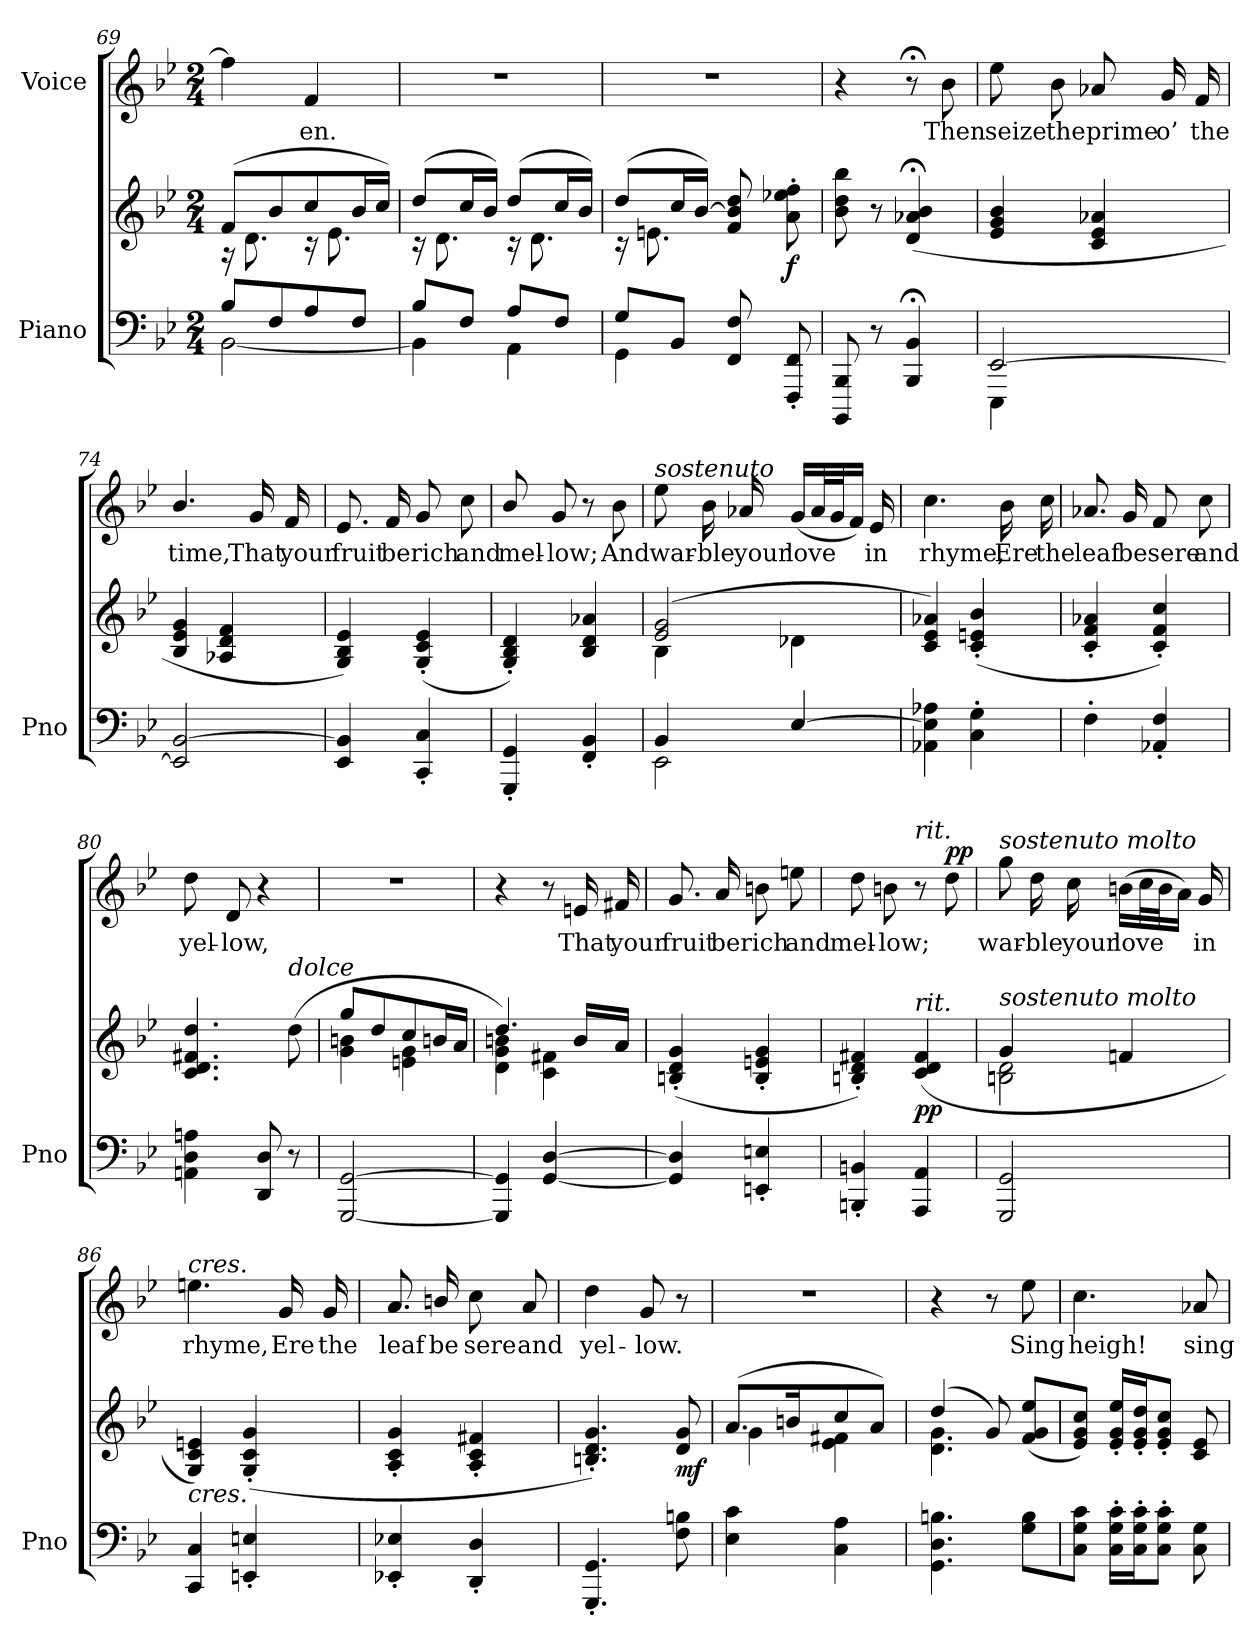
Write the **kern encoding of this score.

**kern	**kern	**dynam	**kern	**text	**dynam
*part2	*part2	*part2	*part1	*part1	*part1
*staff3	*staff2	*staff2/3	*staff1	*staff1	*staff1
*I"Piano	*	*	*I"Voice	*	*
*I'Pno	*	*	*	*	*
*clefF4	*clefG2	*	*clefG2	*	*
*k[b-e-]	*k[b-e-]	*	*k[b-e-]	*	*
*M2/4	*M2/4	*	*M2/4	*	*
=69	=69	=69	=69	=69	=69
*^	*^	*	*	*	*
8B-/L	[2BB-\	(8f/L	16r	.	4ff\]	.	.
.	.	.	8.d\	.	.	.	.
8F/	.	8b-/	.	.	.	.	.
8A/	.	8cc/	16r	.	4f/	-en.	.
.	.	.	8.e-\	.	.	.	.
8F/J	.	16b-/L	.	.	.	.	.
.	.	16cc/JJ)	.	.	.	.	.
=70	=70	=70	=70	=70	=70	=70	=70
8B-/L	4BB-\]	(8dd/L	16r	.	2r	.	.
.	.	.	8.d\	.	.	.	.
8F/J	.	16cc/L	.	.	.	.	.
.	.	16b-/JJ)	.	.	.	.	.
8A/L	4AA\	(8dd/L	16r	.	.	.	.
.	.	.	8.d\	.	.	.	.
8F/J	.	16cc/L	.	.	.	.	.
.	.	16b-/JJ)	.	.	.	.	.
=71	=71	=71	=71	=71	=71	=71	=71
8G/L	4GG\	(8dd/L	16r	.	2r	.	.
.	.	.	8.en\	.	.	.	.
8BB-/J	.	16cc/L	.	.	.	.	.
.	.	[<16b-/JJ)	.	.	.	.	.
8FF/ 8F/	4ryy	8f/ 8b-/] 8dd/	4ryy	.	.	.	.
!	!	!	!	!LO:DY:b	!	!	!
8FFF/' 8FF/'	.	8a\' 8ee-X\' 8ff\'	.	f	.	.	.
*v	*v	*	*	*	*	*	*
*	*v	*v	*	*	*	*
=72	=72	=72	=72	=72	=72
8BBBB-/ 8BBB-/	8b-\ 8dd\ 8bb-\	.	4r	.	.
8r	8r	.	.	.	.
!	!	!LO:DY:b	!	!	!
!	!	!LO:DY:n=1:b	!	!	!
4BBB-/;< 4BB-/;<	(<4d/;< 4a-X/;< 4b-/;<	p other-dynamics	8r;<	.	.
!	!	!	!	!	!LO:DY:a
!	!	!	!	!	!LO:DY:n=1:a
.	.	.	8b-\	Then	p other-dynamics
=73	=73	=73	=73	=73	=73
*^	*	*	*	*	*
[2EE-/	4EEE-\	4e-/ 4g/ 4b-/	.	8ee-\	seize	.
.	.	.	.	8b-\	the	.
.	4ryy	4c/ 4e-/ 4a-X/	.	8a-X/	prime	.
.	.	.	.	16g/	o’	.
.	.	.	.	16f/	the	.
*v	*v	*	*	*	*	*
=74	=74	=74	=74	=74	=74
2EE-/] [2BB-/	4B-/ 4e-/ 4g/	.	4.b-/	time,	.
.	4A-X/ 4d/ 4f/	.	.	.	.
.	.	.	16g/	That	.
.	.	.	16f/	your	.
=75	=75	=75	=75	=75	=75
4EE-/ 4BB-/]	4G/ 4B-/ 4e-/)	.	8.e-/	fruit	.
.	.	.	16f/	be	.
4CC/' 4C/'	(4G/' 4c/' 4e-/'	.	8g/	rich	.
.	.	.	8cc\	and	.
=76	=76	=76	=76	=76	=76
4GGG/' 4GG/'	4G/' 4B-/' 4d/')	.	8b-/	mel-	.
.	.	.	8g/	-low;	.
4FF/' 4BB-/'	4B-/ 4d/ 4a-X/	.	8r	.	.
.	.	.	8b-\	And	.
=77	=77	=77	=77	=77	=77
*^	*^	*	*	*	*
!	!	!	!	!	!LO:TX:i:t=sostenuto	!	!
4BB-/	2EE-\	(2e-/ 2g/	4B-\	.	8ee-\	war-	.
.	.	.	.	.	16b-\	-ble	.
.	.	.	.	.	16a-X/	your	.
[4E-/	.	.	4d-X\	.	(16g/LL	love	.
.	.	.	.	.	32a-/L	.	.
.	.	.	.	.	32g/J	.	.
.	.	.	.	.	16f/JJ)	.	.
.	.	.	.	.	16e-/	in	.
*v	*v	*	*	*	*	*	*
*	*v	*v	*	*	*	*
=78	=78	=78	=78	=78	=78
4AA-X\ 4E-\] 4A-X\	4c/ 4e-/ 4a-X/)	.	4.cc\	rhyme,	.
4C\' 4G\'	(4c/' 4en/' 4b-/'	.	.	.	.
.	.	.	16b-\	Ere	.
.	.	.	16cc\	the	.
=79	=79	=79	=79	=79	=79
4F'\	4c/' 4f/' 4a-X/'	.	8.a-X/	leaf	.
.	.	.	16g/	be	.
4AA-X/' 4F/'	4c/' 4f/' 4cc/')	.	8f/	sere	.
.	.	.	8cc\	and	.
=80	=80	=80	=80	=80	=80
4AAn\ 4D\ 4An\	4.c/ 4.d/ 4.f#X/ 4.dd/	.	8dd\	yel-	.
.	.	.	8d/	-low,	.
8DD/ 8D/	.	.	4r	.	.
!	!LO:TX:i:t=dolce	!	!	!	!
8r	(8dd\	.	.	.	.
=81	=81	=81	=81	=81	=81
*	*^	*	*	*	*
[2GGG/ [2GG/	8gg/L	4g\ 4bn\	.	2r	.	.
.	8dd/	.	.	.	.	.
.	8cc/	4en\ 4g\	.	.	.	.
.	16bn/L	.	.	.	.	.
.	16a/JJ	.	.	.	.	.
=82	=82	=82	=82	=82	=82	=82
4GGG/] 4GG/]	4.dd/)	4d\ 4g\ 4bn\	.	4r	.	.
[4GG/ [4D/	.	4c\ 4f#X\	.	8r	.	.
.	16b/LL	.	.	16en/	That	.
.	16a/JJ	.	.	16f#X/	your	.
*	*v	*v	*	*	*	*
=83	=83	=83	=83	=83	=83
4GG/] 4D/]	(4Bn/' 4d/' 4g/'	.	8.g/	fruit	.
.	.	.	16a/	be	.
4EEn/' 4En/'	4B/' 4en/' 4g/'	.	8bn\	rich	.
.	.	.	8een\	and	.
=84	=84	=84	=84	=84	=84
4BBBn/' 4BBn/'	4Bn/' 4d/' 4f#X/')	.	8dd\	mel-	.
.	.	.	8bn\	-low;	.
!	!	!	!LO:TX:i:t=rit.	!	!
!	!LO:TX:i:t=rit.	!	!	!	!
!	!	!LO:DY:b	!	!	!
4AAA/ 4AA/	(4c/ 4d/ 4f#/	pp	8r	.	.
!	!	!	!	!	!LO:DY:a
.	.	.	8dd\	.	pp
=85	=85	=85	=85	=85	=85
*	*^	*	*	*	*
!	!	!	!	!LO:TX:i:t=sostenuto molto	!	!
!	!LO:TX:i:t=sostenuto molto	!	!	!	!	!
2GGG/ 2GG/	4g/	2Bn\ 2d\	.	8gg\	war-	.
.	.	.	.	16dd\	-ble	.
.	.	.	.	16cc\	your	.
.	4fn/	.	.	(16bn\LL	love	.
.	.	.	.	32cc\L	.	.
.	.	.	.	32b\J	.	.
.	.	.	.	16a\JJ)	.	.
.	.	.	.	16g/	in	.
*	*v	*v	*	*	*	*
=86	=86	=86	=86	=86	=86
!	!	!	!LO:TX:a:i:t=cres.	!	!
!	!LO:TX:b:i:t=cres.	!	!	!	!
4CC/ 4C/	4G/ 4c/ 4en/)	.	4.een\	rhyme,	.
4EEn/' 4En/'	(<4G/' 4c/' 4g/'	.	.	.	.
.	.	.	16g/	Ere	.
.	.	.	16g/	the	.
=87	=87	=87	=87	=87	=87
4EE-X/' 4E-X/'	4A/' 4c/' 4g/'	.	8.a/	leaf	.
.	.	.	16bn/	be	.
4DD/' 4D/'	4A/' 4c/' 4f#X/'	.	8cc\	sere	.
.	.	.	8a/	and	.
=88	=88	=88	=88	=88	=88
4.GGG/' 4.GG/'	4.Bn/' 4.d/' 4.g/')	.	4dd\	yel-	.
.	.	.	8g/	-low.	.
!	!	!LO:DY:b	!	!	!
8F\ 8Bn\	8d/ 8g/	mf	8r	.	.
=89	=89	=89	=89	=89	=89
*	*^	*	*	*	*
4E-\ 4c\	(8.a/L	4g\	.	2r	.	.
.	16bn/K	.	.	.	.	.
4C\ 4A\	8cc/	4e-\ 4f#X\	.	.	.	.
.	8a/J)	.	.	.	.	.
=90	=90	=90	=90	=90	=90	=90
4.GG\ 4.D\ 4.Bn\	(4dd/	4.d\ 4.g\	.	4r	.	.
.	8g/)	.	.	8r	.	.
!	!	!	!LO:DY:b	!	!	!
!	!	!	!LO:DY:n=1:b	!	!	!LO:DY:a
!	!	!	!	!	!	!LO:DY:n=1:a
8G\ 8B\L	(8f/ 8g/ 8ee-/L	8ryy	p other-dynamics	8ee-\	Sing	p other-dynamics
*	*v	*v	*	*	*	*
=91	=91	=91	=91	=91	=91
8C\ 8G\ 8c\J	8e-/ 8g/ 8cc/J)	.	4.cc\	heigh!	.
16C\' 16G\' 16c\'LL	16e-/' 16g/' 16ee-/'LL	.	.	.	.
16C\' 16G\' 16c\'J	16e-/' 16g/' 16dd/'J	.	.	.	.
8C\' 8G\' 8c\'J	8e-/' 8g/' 8cc/'J	.	.	.	.
8C\ 8G\	8c/ 8e-/	.	8a-X/	sing	.
=	=	=	=	=	=
*-	*-	*-	*-	*-	*-
